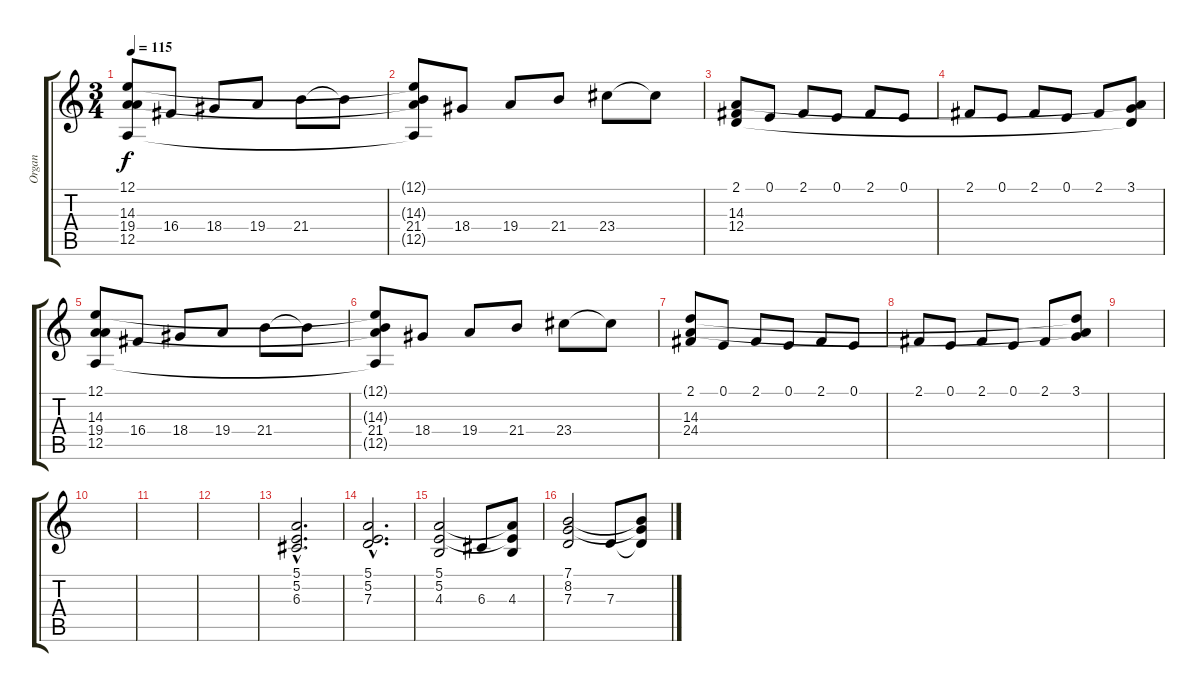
\track ("Organ" "Organ") {instrument drawbarorgan}
\staff {score tabs}
\tuning (E4 B3 G3 D3 A2 E2) {hide}
\ts (3 4)
\tempo 115
\clef g2
\ks c
(12.1 14.3 19.4 12.5).8{dy f} 16.4.8 18.4.8 19.4.8 21.4.8 21.4{t}.8 |
(12.1{t} 14.3{t} 21.4 12.5{t}).8 18.4.8 19.4.8 21.4.8 23.4.8 23.4{t}.8 |
(2.1 14.3 12.4).8 0.1.8 2.1.8 0.1.8 2.1.8 0.1.8 |
2.1.8 0.1.8 2.1.8 0.1.8 2.1.8 (3.1 14.3{t} 12.4{t}).8 |
(12.1 14.3 19.4 12.5).8 16.4.8 18.4.8 19.4.8 21.4.8 21.4{t}.8 |
(12.1{t} 14.3{t} 21.4 12.5{t}).8 18.4.8 19.4.8 21.4.8 23.4.8 23.4{t}.8 |
(2.1 14.3 24.4).8 0.1.8 2.1.8 0.1.8 2.1.8 0.1.8 |
2.1.8 0.1.8 2.1.8 0.1.8 2.1.8 (3.1 14.3{t} 24.4{t}).8 |
|
|
|
|
(5.1{hac} 5.2{hac} 6.3{hac}).2{d} |
(5.1{hac} 5.2{hac} 7.3{hac}).2{d} |
(5.1 5.2 4.3).2 6.3.8 (5.1{t} 5.2{t} 4.3).8 |
(7.1 8.2 7.3).2 7.3.8 (7.1{t} 8.2{t} 7.3{t}).8
